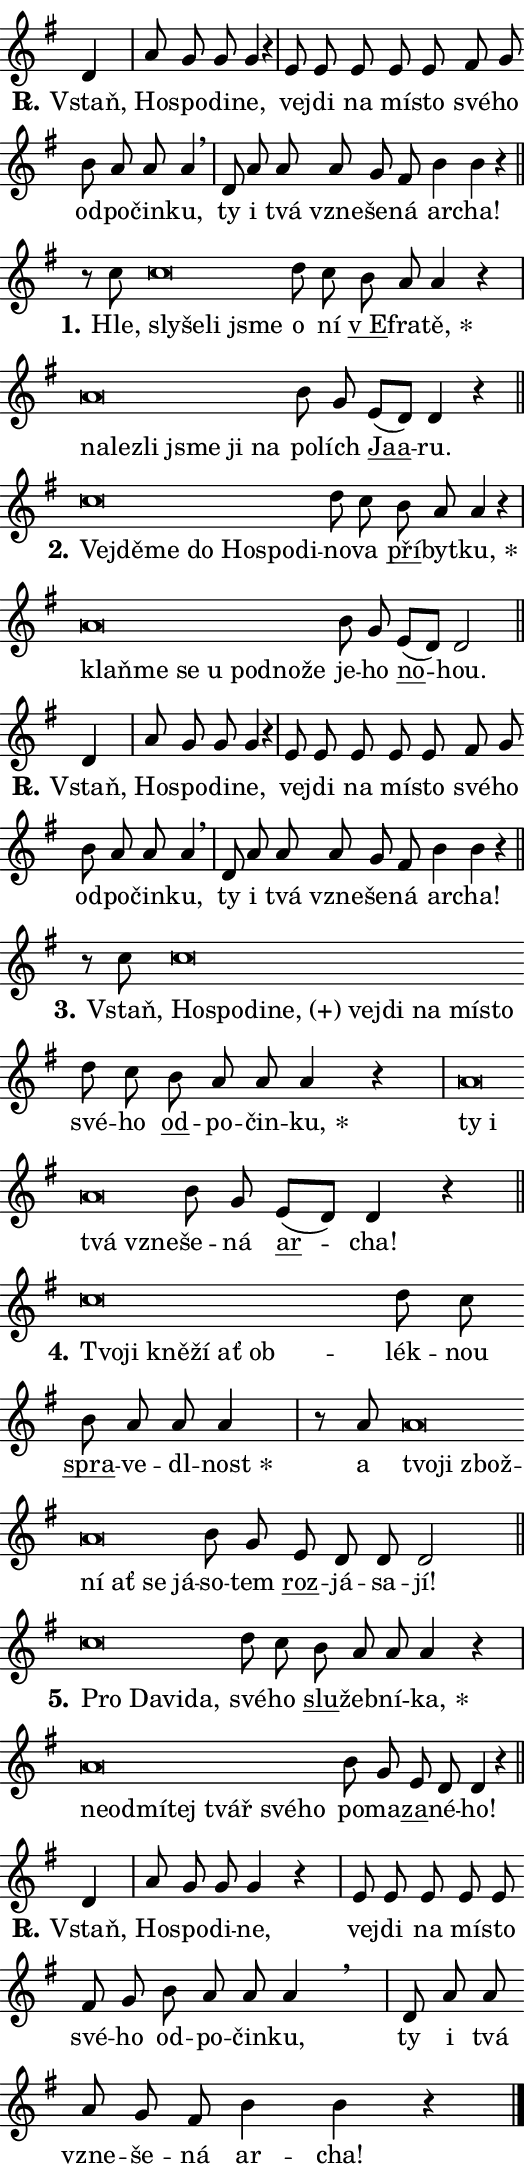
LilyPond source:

\version "2.24.0"
\header { tagline = "" }
\paper {
  indent = 0\cm
  top-margin = 0\cm
  right-margin = 0.13\cm % to fit lyric hyphens
  bottom-margin = 0\cm
  left-margin = 0\cm
  paper-width = 9\cm
  page-breaking = #ly:one-page-breaking
  system-system-spacing.basic-distance = #11
  score-system-spacing.basic-distance = #11
  ragged-last = ##f
}


%% Author: Thomas Morley
%% https://lists.gnu.org/archive/html/lilypond-user/2020-05/msg00002.html
#(define (line-position grob)
"Returns position of @var[grob} in current system:
   @code{'start}, if at first time-step
   @code{'end}, if at last time-step
   @code{'middle} otherwise
"
  (let* ((col (ly:item-get-column grob))
         (ln (ly:grob-object col 'left-neighbor))
         (rn (ly:grob-object col 'right-neighbor))
         (col-to-check-left (if (ly:grob? ln) ln col))
         (col-to-check-right (if (ly:grob? rn) rn col))
         (break-dir-left
           (and
             (ly:grob-property col-to-check-left 'non-musical #f)
             (ly:item-break-dir col-to-check-left)))
         (break-dir-right
           (and
             (ly:grob-property col-to-check-right 'non-musical #f)
             (ly:item-break-dir col-to-check-right))))
        (cond ((eqv? 1 break-dir-left) 'start)
              ((eqv? -1 break-dir-right) 'end)
              (else 'middle))))

#(define (tranparent-at-line-position vctor)
  (lambda (grob)
  "Relying on @code{line-position} select the relevant enry from @var{vctor}.
Used to determine transparency,"
    (case (line-position grob)
      ((end) (not (vector-ref vctor 0)))
      ((middle) (not (vector-ref vctor 1)))
      ((start) (not (vector-ref vctor 2))))))

noteHeadBreakVisibility =
#(define-music-function (break-visibility)(vector?)
"Makes @code{NoteHead}s transparent relying on @var{break-visibility}"
#{
  \override NoteHead.transparent =
    #(tranparent-at-line-position break-visibility)
#})

#(define delete-ledgers-for-transparent-note-heads
  (lambda (grob)
    "Reads whether a @code{NoteHead} is transparent.
If so this @code{NoteHead} is removed from @code{'note-heads} from
@var{grob}, which is supposed to be @code{LedgerLineSpanner}.
As a result ledgers are not printed for this @code{NoteHead}"
    (let* ((nhds-array (ly:grob-object grob 'note-heads))
           (nhds-list
             (if (ly:grob-array? nhds-array)
                 (ly:grob-array->list nhds-array)
                 '()))
           ;; Relies on the transparent-property being done before
           ;; Staff.LedgerLineSpanner.after-line-breaking is executed.
           ;; This is fragile ...
           (to-keep
             (remove
               (lambda (nhd)
                 (ly:grob-property nhd 'transparent #f))
               nhds-list)))
      ;; TODO find a better method to iterate over grob-arrays, similiar
      ;; to filter/remove etc for lists
      ;; For now rebuilt from scratch
      (set! (ly:grob-object grob 'note-heads)  '())
      (for-each
        (lambda (nhd)
          (ly:pointer-group-interface::add-grob grob 'note-heads nhd))
        to-keep))))

squashNotes = {
  \override NoteHead.X-extent = #'(-0.2 . 0.2)
  \override NoteHead.Y-extent = #'(-0.75 . 0)
  \override NoteHead.stencil =
    #(lambda (grob)
       (let ((pos (ly:grob-property grob 'staff-position)))
         (begin
           (if (< pos -7) (display "ERROR: Lower brevis then expected\n") (display ""))
           (if (<= pos -6) ly:text-interface::print ly:note-head::print))))
}
unSquashNotes = {
  \revert NoteHead.X-extent
  \revert NoteHead.Y-extent
  \revert NoteHead.stencil
}

hideNotes = \noteHeadBreakVisibility #begin-of-line-visible
unHideNotes = \noteHeadBreakVisibility #all-visible

% work-around for resetting accidentals
% https://lilypond.org/doc/v2.23/Documentation/notation/displaying-rhythms#unmetered-music
cadenzaMeasure = {
  \cadenzaOff
  \partial 1024 s1024
  \cadenzaOn
}

#(define-markup-command (accent layout props text) (markup?)
  "Underline accented syllable"
  (interpret-markup layout props
    #{\markup \override #'(offset . 4.3) \underline { #text }#}))

responsum = \markup \concat {
  "R" \hspace #-1.05 \path #0.1 #'((moveto 0 0.07) (lineto 0.9 0.8)) \hspace #0.05 "."
}

spaceSize = #0.6828661417322834 % exact space size for TeX Gyre Schola

\layout {
  \context {
    \Staff
    \remove "Time_signature_engraver"
    \override LedgerLineSpanner.after-line-breaking = #delete-ledgers-for-transparent-note-heads
  }
  \context {
    \Lyrics {
      \override LyricSpace.minimum-distance = \spaceSize
      \override LyricText.font-name = #"TeX Gyre Schola"
      \override LyricText.font-size = 1
      \override StanzaNumber.font-name = #"TeX Gyre Schola Bold"
      \override StanzaNumber.font-size = 1
    }
  }
  \context {
    \Score 
    \override NoteHead.text =
      #(lambda (grob) 
        (let ((pos (ly:grob-property grob 'staff-position)))
          #{\markup {
            \combine
              \halign #-0.55 \raise #(if (= pos -6) 0 0.5) \override #'(thickness . 2) \draw-line #'(3.2 . 0)
              \musicglyph "noteheads.sM1"
          }#}))
  }
}

% magnetic-lyrics.ily
%
%   written by
%     Jean Abou Samra <jean@abou-samra.fr>
%     Werner Lemberg <wl@gnu.org>
%
%   adapted by
%     Jiri Hon <jiri.hon@gmail.com>
%
% Version 2022-Apr-15

% https://www.mail-archive.com/lilypond-user@gnu.org/msg149350.html

#(define (Left_hyphen_pointer_engraver context)
   "Collect syllable-hyphen-syllable occurrences in lyrics and store
them in properties.  This engraver only looks to the left.  For
example, if the lyrics input is @code{foo -- bar}, it does the
following.

@itemize @bullet
@item
Set the @code{text} property of the @code{LyricHyphen} grob between
@q{foo} and @q{bar} to @code{foo}.

@item
Set the @code{left-hyphen} property of the @code{LyricText} grob with
text @q{foo} to the @code{LyricHyphen} grob between @q{foo} and
@q{bar}.
@end itemize

Use this auxiliary engraver in combination with the
@code{lyric-@/text::@/apply-@/magnetic-@/offset!} hook."
   (let ((hyphen #f)
         (text #f))
     (make-engraver
      (acknowledgers
       ((lyric-syllable-interface engraver grob source-engraver)
        (set! text grob)))
      (end-acknowledgers
       ((lyric-hyphen-interface engraver grob source-engraver)
        ;(when (not (grob::has-interface grob 'lyric-space-interface))
          (set! hyphen grob)));)
      ((stop-translation-timestep engraver)
       (when (and text hyphen)
         (ly:grob-set-object! text 'left-hyphen hyphen))
       (set! text #f)
       (set! hyphen #f)))))

#(define (lyric-text::apply-magnetic-offset! grob)
   "If the space between two syllables is less than the value in
property @code{LyricText@/.details@/.squash-threshold}, move the right
syllable to the left so that it gets concatenated with the left
syllable.

Use this function as a hook for
@code{LyricText@/.after-@/line-@/breaking} if the
@code{Left_@/hyphen_@/pointer_@/engraver} is active."
   (let ((hyphen (ly:grob-object grob 'left-hyphen #f)))
     (when hyphen
       (let ((left-text (ly:spanner-bound hyphen LEFT)))
         (when (grob::has-interface left-text 'lyric-syllable-interface)
           (let* ((common (ly:grob-common-refpoint grob left-text X))
                  (this-x-ext (ly:grob-extent grob common X))
                  (left-x-ext
                   (begin
                     ;; Trigger magnetism for left-text.
                     (ly:grob-property left-text 'after-line-breaking)
                     (ly:grob-extent left-text common X)))
                  ;; `delta` is the gap width between two syllables.
                  (delta (- (interval-start this-x-ext)
                            (interval-end left-x-ext)))
                  (details (ly:grob-property grob 'details))
                  (threshold (assoc-get 'squash-threshold details 0.2)))
             (when (< delta threshold)
               (let* (;; We have to manipulate the input text so that
                      ;; ligatures crossing syllable boundaries are not
                      ;; disabled.  For languages based on the Latin
                      ;; script this is essentially a beautification.
                      ;; However, for non-Western scripts it can be a
                      ;; necessity.
                      (lt (ly:grob-property left-text 'text))
                      (rt (ly:grob-property grob 'text))
                      (is-space (grob::has-interface hyphen 'lyric-space-interface))
                      (space (if is-space " " ""))
                      (extra-delta (if is-space spaceSize 0))
                      ;; Append new syllable.
                      (ltrt-space (if (and (string? lt) (string? rt))
                                (string-append lt space rt)
                                (make-concat-markup (list lt space rt))))
                      ;; Right-align `ltrt` to the right side.
                      (ltrt-space-markup (grob-interpret-markup
                               grob
                               (make-translate-markup
                                (cons (interval-length this-x-ext) 0)
                                (make-right-align-markup ltrt-space)))))
                 (begin
                   ;; Don't print `left-text`.
                   (ly:grob-set-property! left-text 'stencil #f)
                   ;; Set text and stencil (which holds all collected
                   ;; syllables so far) and shift it to the left.
                   (ly:grob-set-property! grob 'text ltrt-space)
                   (ly:grob-set-property! grob 'stencil ltrt-space-markup)
                   (ly:grob-translate-axis! grob (- (- delta extra-delta)) X))))))))))


#(define (lyric-hyphen::displace-bounds-first grob)
   ;; Make very sure this callback isn't triggered too early.
   (let ((left (ly:spanner-bound grob LEFT))
         (right (ly:spanner-bound grob RIGHT)))
     (ly:grob-property left 'after-line-breaking)
     (ly:grob-property right 'after-line-breaking)
     (ly:lyric-hyphen::print grob)))

squashThreshold = #0.4

\layout {
  \context {
    \Lyrics
    \consists #Left_hyphen_pointer_engraver
    \override LyricText.after-line-breaking =
      #lyric-text::apply-magnetic-offset!
    \override LyricHyphen.stencil = #lyric-hyphen::displace-bounds-first
    \override LyricText.details.squash-threshold = \squashThreshold
    \override LyricHyphen.minimum-distance = 0
    \override LyricHyphen.minimum-length = \squashThreshold
  }
}

squashText = \override LyricText.details.squash-threshold = 9999
unSquashText = \override LyricText.details.squash-threshold = \squashThreshold

leftText = \override LyricText.self-alignment-X = #LEFT
unLeftText = \revert LyricText.self-alignment-X

starOffset = #(lambda (grob) 
                (let ((x_offset (ly:self-alignment-interface::aligned-on-x-parent grob)))
                  (if (= x_offset 0) 0 (+ x_offset 1.2))))

star = #(define-music-function (syllable)(string?)
"Append star separator at the end of a syllable"
#{
  \once \override LyricText.X-offset = #starOffset
  \lyricmode { \markup {
    #syllable
    \override #'((font-name . "TeX Gyre Schola Bold")) \hspace #0.2 \lower #0.65 \larger "*"
  } }
#})

starAccent = #(define-music-function (syllable)(string?)
"Append star separator at the end of a syllable and make accent"
#{
  \once \override LyricText.X-offset = #starOffset
  \lyricmode { \markup {
    \accent #syllable
    \override #'((font-name . "TeX Gyre Schola Bold")) \hspace #0.2 \lower #0.65 \larger "*"
  } }
#})

breath = #(define-music-function (syllable)(string?)
"Append breathing indicator at the end of a syllable"
#{
  \lyricmode { \markup { #syllable "+" } }
#})

optionalBreath = #(define-music-function (syllable)(string?)
"Append optional breathing indicator at the end of a syllable"
#{
  \lyricmode { \markup { #syllable "(+)" } }
#})


\score {
    <<
        \new Voice = "melody" { \cadenzaOn \key g \major \relative { d'4 \cadenzaMeasure \bar "|" a'8 g g g4 r \cadenzaMeasure \bar "|" e8 e e e e \bar "" fis g \bar "" b a a a4 \breathe \cadenzaMeasure \bar "|" d,8 a' a \bar "" a g fis b4 b r \cadenzaMeasure \bar "||" \break } }
        \new Lyrics \lyricsto "melody" { \lyricmode { \set stanza = \responsum
Vstaň, Ho -- spo -- di -- ne, ve -- jdi na mí -- sto své -- ho od -- po -- čin -- ku, ty i tvá vzne -- še -- ná ar -- cha! } }
    >>
    \layout {}
}

\score {
    <<
        \new Voice = "melody" { \cadenzaOn \key g \major \relative { r8 c''8 \squashNotes c\breve*1/16 \hideNotes \breve*1/16 \bar "" \breve*1/16 \breve*1/16 \bar "" \unHideNotes \unSquashNotes d8 c \bar "" b a a4 r \cadenzaMeasure \bar "|" \squashNotes a\breve*1/16 \hideNotes \breve*1/16 \bar "" \breve*1/16 \bar "" \breve*1/16 \bar "" \breve*1/16 \breve*1/16 \bar "" \unHideNotes \unSquashNotes b8 g \bar "" e[( d)] d4 r \cadenzaMeasure \bar "||" \break } }
        \new Lyrics \lyricsto "melody" { \lyricmode { \set stanza = "1."
Hle, \leftText sly -- \squashText še -- li jsme \unLeftText \unSquashText o ní \markup \accent "v E" -- fra -- \star tě, \leftText na -- \squashText lez -- li jsme ji na \unLeftText \unSquashText po -- lích \markup \accent Jaa -- ru. } }
    >>
    \layout {}
}

\score {
    <<
        \new Voice = "melody" { \cadenzaOn \key g \major \relative { \squashNotes c''\breve*1/16 \hideNotes \breve*1/16 \bar "" \breve*1/16 \bar "" \breve*1/16 \bar "" \breve*1/16 \bar "" \breve*1/16 \breve*1/16 \bar "" \unHideNotes \unSquashNotes d8 c \bar "" b a a4 r \cadenzaMeasure \bar "|" \squashNotes a\breve*1/16 \hideNotes \breve*1/16 \bar "" \breve*1/16 \bar "" \breve*1/16 \bar "" \breve*1/16 \bar "" \breve*1/16 \breve*1/16 \bar "" \unHideNotes \unSquashNotes b8 g \bar "" e[( d)] d2 \cadenzaMeasure \bar "||" \break } }
        \new Lyrics \lyricsto "melody" { \lyricmode { \set stanza = "2."
\leftText Ve -- \squashText jdě -- me do Ho -- spo -- di -- \unLeftText \unSquashText no -- va \markup \accent pří -- byt -- \star ku, \leftText klaň -- \squashText me se u pod -- no -- že \unLeftText \unSquashText je -- ho \markup \accent no -- hou. } }
    >>
    \layout {}
}

\score {
    <<
        \new Voice = "melody" { \cadenzaOn \key g \major \relative { d'4 \cadenzaMeasure \bar "|" a'8 g g g4 r \cadenzaMeasure \bar "|" e8 e e e e \bar "" fis g \bar "" b a a a4 \breathe \cadenzaMeasure \bar "|" d,8 a' a \bar "" a g fis b4 b r \cadenzaMeasure \bar "||" \break } }
        \new Lyrics \lyricsto "melody" { \lyricmode { \set stanza = \responsum
Vstaň, Ho -- spo -- di -- ne, ve -- jdi na mí -- sto své -- ho od -- po -- čin -- ku, ty i tvá vzne -- še -- ná ar -- cha! } }
    >>
    \layout {}
}

\score {
    <<
        \new Voice = "melody" { \cadenzaOn \key g \major \relative { r8 c''8 \squashNotes c\breve*1/16 \hideNotes \breve*1/16 \bar "" \breve*1/16 \bar "" \breve*1/16 \bar "" \breve*1/16 \bar "" \breve*1/16 \bar "" \breve*1/16 \bar "" \breve*1/16 \breve*1/16 \bar "" \unHideNotes \unSquashNotes d8 c \bar "" b a a a4 r \cadenzaMeasure \bar "|" \squashNotes a\breve*1/16 \hideNotes \breve*1/16 \bar "" \breve*1/16 \breve*1/16 \bar "" \unHideNotes \unSquashNotes b8 g \bar "" e[( d)] d4 r \cadenzaMeasure \bar "||" \break } }
        \new Lyrics \lyricsto "melody" { \lyricmode { \set stanza = "3."
Vstaň, \leftText Ho -- \squashText spo -- di -- \optionalBreath ne, ve -- jdi na mí -- sto \unLeftText \unSquashText své -- ho \markup \accent od -- po -- čin -- \star ku, \leftText ty \squashText i tvá vzne -- \unLeftText \unSquashText še -- ná \markup \accent ar -- cha! } }
    >>
    \layout {}
}

\score {
    <<
        \new Voice = "melody" { \cadenzaOn \key g \major \relative { \squashNotes c''\breve*1/16 \hideNotes \breve*1/16 \bar "" \breve*1/16 \bar "" \breve*1/16 \bar "" \breve*1/16 \breve*1/16 \bar "" \unHideNotes \unSquashNotes d8 c \bar "" b a a a4 \cadenzaMeasure \bar "|" r8 a8 \squashNotes a\breve*1/16 \hideNotes \breve*1/16 \bar "" \breve*1/16 \bar "" \breve*1/16 \bar "" \breve*1/16 \bar "" \breve*1/16 \breve*1/16 \bar "" \unHideNotes \unSquashNotes b8 g \bar "" e d d d2 \cadenzaMeasure \bar "||" \break } }
        \new Lyrics \lyricsto "melody" { \lyricmode { \set stanza = "4."
\leftText Tvo -- \squashText ji kně -- ží ať ob -- \unLeftText \unSquashText lék -- nou \markup \accent spra -- ve -- dl -- \star nost a \leftText tvo -- \squashText ji zbož -- ní ať se já -- \unLeftText \unSquashText so -- tem \markup \accent roz -- já -- sa -- jí! } }
    >>
    \layout {}
}

\score {
    <<
        \new Voice = "melody" { \cadenzaOn \key g \major \relative { \squashNotes c''\breve*1/16 \hideNotes \breve*1/16 \bar "" \breve*1/16 \breve*1/16 \bar "" \unHideNotes \unSquashNotes d8 c \bar "" b a a a4 r \cadenzaMeasure \bar "|" \squashNotes a\breve*1/16 \hideNotes \breve*1/16 \bar "" \breve*1/16 \bar "" \breve*1/16 \bar "" \breve*1/16 \bar "" \breve*1/16 \breve*1/16 \bar "" \unHideNotes \unSquashNotes b8 g \bar "" e d d4 r \cadenzaMeasure \bar "||" \break } }
        \new Lyrics \lyricsto "melody" { \lyricmode { \set stanza = "5."
\leftText Pro \squashText Da -- vi -- da, \unLeftText \unSquashText své -- ho \markup \accent slu -- žeb -- ní -- \star ka, \leftText ne -- \squashText od -- mí -- tej tvář své -- ho \unLeftText \unSquashText po -- ma -- \markup \accent za -- né -- ho! } }
    >>
    \layout {}
}

\score {
    <<
        \new Voice = "melody" { \cadenzaOn \key g \major \relative { d'4 \cadenzaMeasure \bar "|" a'8 g g g4 r \cadenzaMeasure \bar "|" e8 e e e e \bar "" fis g \bar "" b a a a4 \breathe \cadenzaMeasure \bar "|" d,8 a' a \bar "" a g fis b4 b r \cadenzaMeasure \bar "||" \break } \bar "|." }
        \new Lyrics \lyricsto "melody" { \lyricmode { \set stanza = \responsum
Vstaň, Ho -- spo -- di -- ne, ve -- jdi na mí -- sto své -- ho od -- po -- čin -- ku, ty i tvá vzne -- še -- ná ar -- cha! } }
    >>
    \layout {}
}
